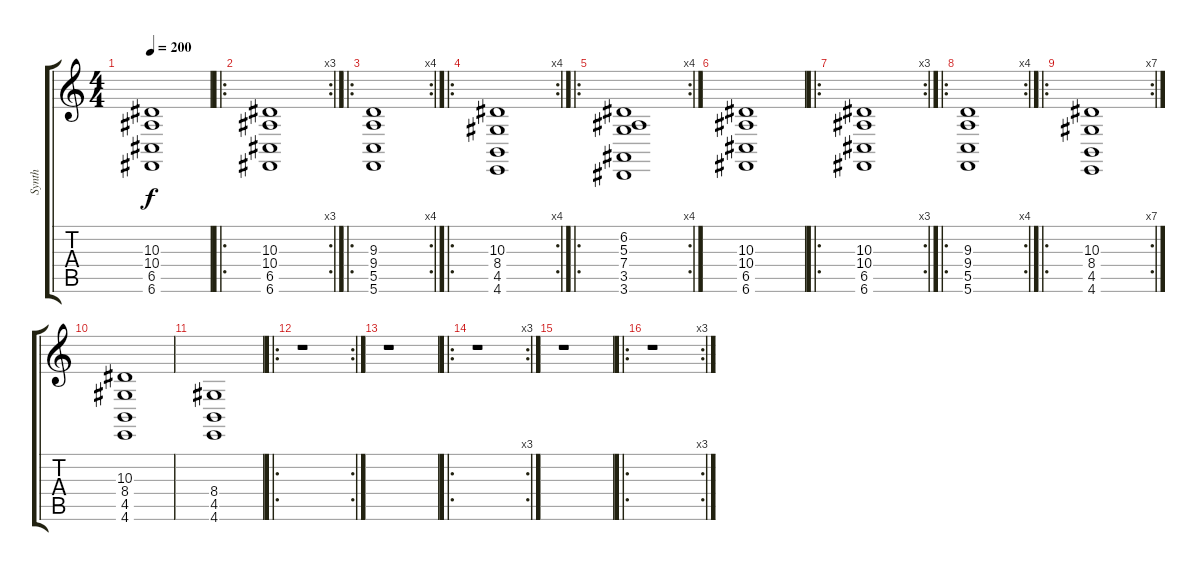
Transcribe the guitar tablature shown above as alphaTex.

\track ("Synth" "Synth") {instrument choiraahs}
\staff {score tabs}
\tuning (D4 A3 F3 C3 G2 C2) {hide}
\ts (4 4)
\tempo 200
\clef g2
\ks c
(10.3 10.4 6.5 6.6).1{dy f volume 13 instrument choiraahs} |
\ro
\rc 3
(10.3 10.4 6.5 6.6).1{instrument choiraahs} |
\ro
\rc 4
(9.3 9.4 5.5 5.6).1{instrument choiraahs} |
\ro
\rc 4
(10.3 8.4 4.5 4.6).1{instrument choiraahs} |
\ro
\rc 4
(6.2 5.3 7.4 3.5 3.6).1{instrument choiraahs} |
(10.3 10.4 6.5 6.6).1{instrument choiraahs} |
\ro
\rc 3
(10.3 10.4 6.5 6.6).1{instrument choiraahs} |
\ro
\rc 4
(9.3 9.4 5.5 5.6).1{instrument choiraahs} |
\ro
\rc 7
(10.3 8.4 4.5 4.6).1{instrument choiraahs} |
(10.3 8.4 4.5 4.6).1 |
(8.4 4.5 4.6).1{instrument gunshot} |
\ro
\rc 2
r.1 |
r.1 |
\ro
\rc 3
r.1 |
r.1 |
\ro
\rc 3
r.1
